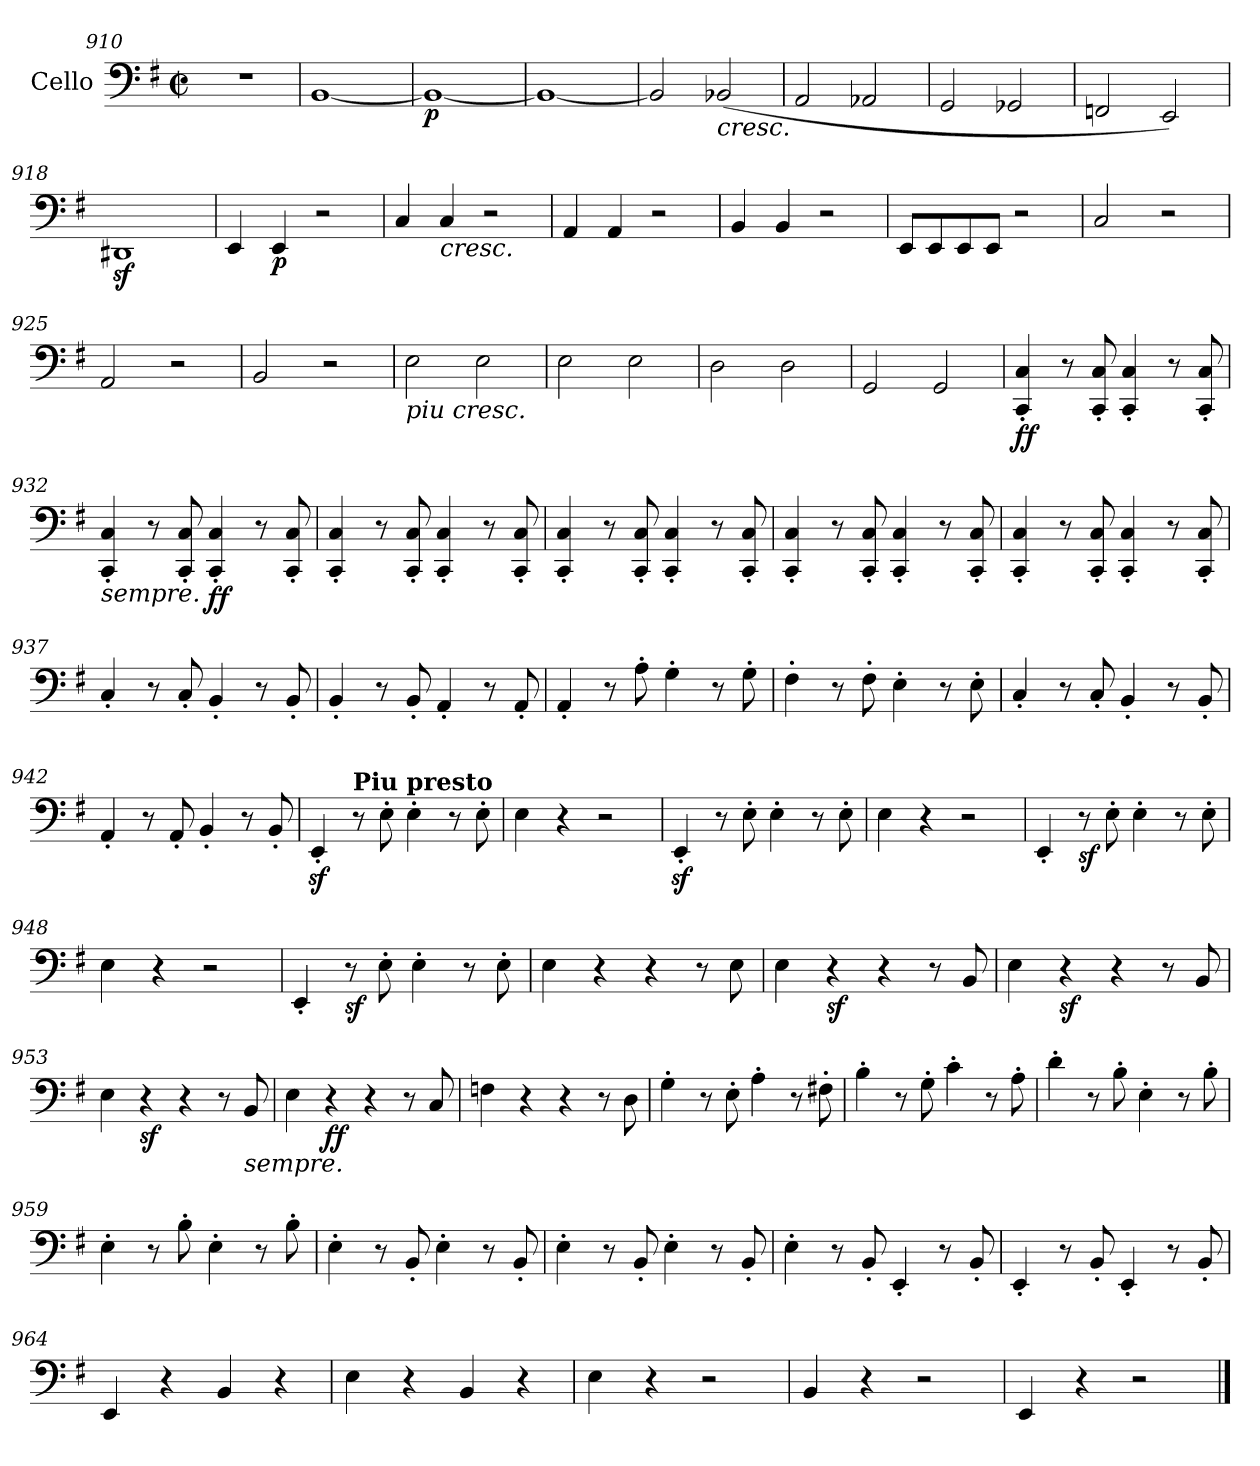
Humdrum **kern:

**kern	**dynam
*part1	*part1
*staff1	*staff1
*I"Cello	*
*clefF4	*
*k[f#]	*
*e:	*
*M2/2	*
*met(c|)	*
=910	=910
1r	.
=911	=911
[1BB	.
=912	=912
1BB_	p
=913	=913
1BB_	.
=914	=914
2BB]	.
!LO:TX:b:i:t=cresc.	!
(2BB-X	.
=915	=915
2AA	.
2AA-X	.
=916	=916
2GG	.
2GG-X	.
=917	=917
2FFn	.
2EE)	.
=918	=918
1DD#Xz	.
=919	=919
4EE	.
4EE	p
2r	.
=920	=920
4C	.
!LO:TX:b:i:t=cresc.	!
4C	.
2r	.
=921	=921
4AA	.
4AA	.
2r	.
=922	=922
4BB	.
4BB	.
2r	.
=923	=923
8EEL	.
8EE	.
8EE	.
8EEJ	.
2r	.
=924	=924
2C	.
2r	.
=925	=925
2AA	.
2r	.
=926	=926
2BB	.
2r	.
=927	=927
!LO:TX:b:i:t=piu cresc.	!
2E	.
2E	.
=928	=928
2E	.
2E	.
=929	=929
2D	.
2D	.
=930	=930
2GG	.
2GG	.
=931	=931
4CC' 4C'	ff
8r	.
8CC' 8C'	.
4CC' 4C'	.
8r	.
8CC' 8C'	.
=932	=932
!LO:TX:b:i:t=sempre.	!
4CC' 4C'	.
8r	.
8CC' 8C'	.
4CC' 4C'	ff
8r	.
8CC' 8C'	.
=933	=933
4CC' 4C'	.
8r	.
8CC' 8C'	.
4CC' 4C'	.
8r	.
8CC' 8C'	.
=934	=934
4CC' 4C'	.
8r	.
8CC' 8C'	.
4CC' 4C'	.
8r	.
8CC' 8C'	.
=935	=935
4CC' 4C'	.
8r	.
8CC' 8C'	.
4CC' 4C'	.
8r	.
8CC' 8C'	.
=936	=936
4CC' 4C'	.
8r	.
8CC' 8C'	.
4CC' 4C'	.
8r	.
8CC' 8C'	.
=937	=937
4C'	.
8r	.
8C'	.
4BB'	.
8r	.
8BB'	.
=938	=938
4BB'	.
8r	.
8BB'	.
4AA'	.
8r	.
8AA'	.
=939	=939
4AA'	.
8r	.
8A'	.
4G'	.
8r	.
8G'	.
=940	=940
4F#'	.
8r	.
8F#'	.
4E'	.
8r	.
8E'	.
=941	=941
4C'	.
8r	.
8C'	.
4BB'	.
8r	.
8BB'	.
=942	=942
4AA'	.
8r	.
8AA'	.
4BB'	.
8r	.
8BB'	.
=943	=943
4EEz'	.
!LO:TX:a:B:t=Piu presto	!
8r	.
8E'	.
4E'	.
8r	.
8E'	.
=944	=944
4E	.
4r	.
2r	.
=945	=945
4EEz'	.
8r	.
8E'	.
4E'	.
8r	.
8E'	.
=946	=946
4E	.
4r	.
2r	.
=947	=947
4EE'	.
8r	sf
8E'	.
4E'	.
8r	.
8E'	.
=948	=948
4E	.
4r	.
2r	.
=949	=949
4EE'	.
8r	sf
8E'	.
4E'	.
8r	.
8E'	.
=950	=950
4E	.
4r	.
4r	.
8r	.
8E	.
=951	=951
4E	.
4r	sf
4r	.
8r	.
8BB	.
=952	=952
4E	.
4r	sf
4r	.
8r	.
8BB	.
=953	=953
4E	.
4r	sf
4r	.
8r	.
!LO:TX:b:i:t=sempre.	!
8BB	.
=954	=954
4E	.
4r	ff
4r	.
8r	.
8C	.
=955	=955
4Fn	.
4r	.
4r	.
8r	.
8D	.
=956	=956
4G'	.
8r	.
8E'	.
4A'	.
8r	.
8F#X'	.
=957	=957
4B'	.
8r	.
8G'	.
4c'	.
8r	.
8A'	.
=958	=958
4d'	.
8r	.
8B'	.
4E'	.
8r	.
8B'	.
=959	=959
4E'	.
8r	.
8B'	.
4E'	.
8r	.
8B'	.
=960	=960
4E'	.
8r	.
8BB'	.
4E'	.
8r	.
8BB'	.
=961	=961
4E'	.
8r	.
8BB'	.
4E'	.
8r	.
8BB'	.
=962	=962
4E'	.
8r	.
8BB'	.
4EE'	.
8r	.
8BB'	.
=963	=963
4EE'	.
8r	.
8BB'	.
4EE'	.
8r	.
8BB'	.
=964	=964
4EE	.
4r	.
4BB	.
4r	.
=965	=965
4E	.
4r	.
4BB	.
4r	.
=966	=966
4E	.
4r	.
2r	.
=967	=967
4BB	.
4r	.
2r	.
=968	=968
4EE	.
4r	.
2r	.
==	==
*-	*-
